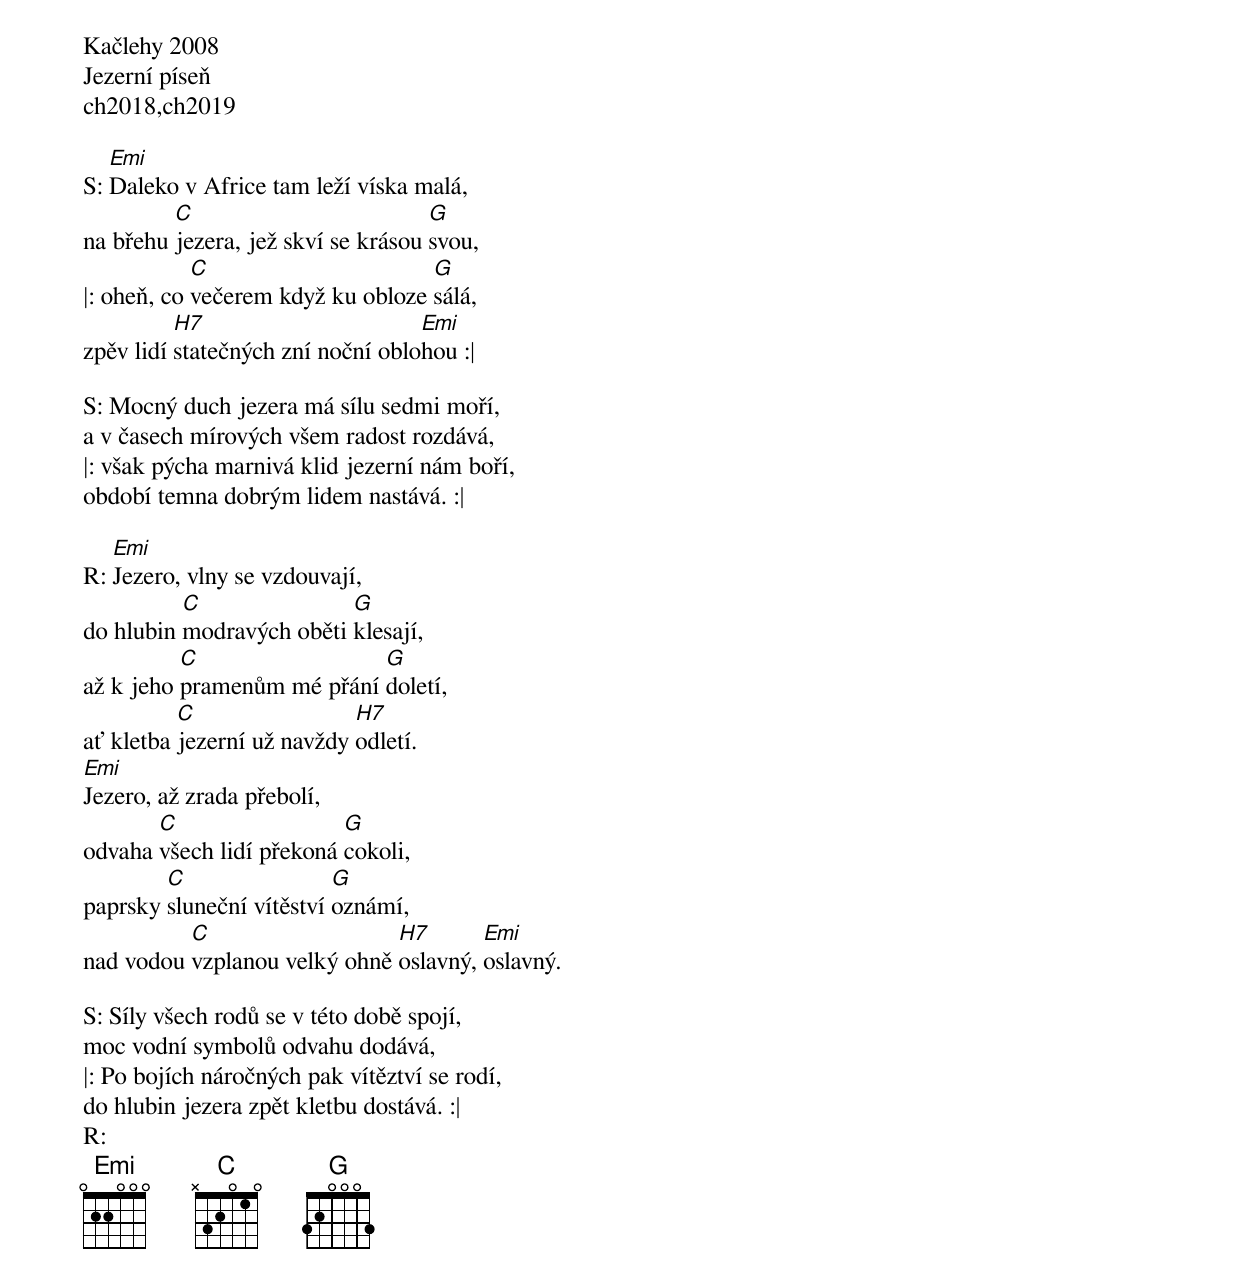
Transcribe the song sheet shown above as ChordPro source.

Kačlehy 2008
Jezerní píseň
ch2018,ch2019

S: [Emi]Daleko v Africe tam leží víska malá,
na břehu [C]jezera, jež skví se krásou [G]svou,
|: oheň, co [C]večerem když ku obloze [G]sálá,
zpěv lidí [H7]statečných zní noční oblo[Emi]hou :|

S: Mocný duch jezera má sílu sedmi moří,
a v časech mírových všem radost rozdává,
|: však pýcha marnivá klid jezerní nám boří,
období temna dobrým lidem nastává. :|

R: [Emi]Jezero, vlny se vzdouvají,
do hlubin [C]modravých oběti [G]klesají,
až k jeho [C]pramenům mé přání [G]doletí,
ať kletba [C]jezerní už navždy [H7]odletí.
[Emi]Jezero, až zrada přebolí,
odvaha [C]všech lidí překoná [G]cokoli,
paprsky [C]sluneční vítěství [G]oznámí,
nad vodou [C]vzplanou velký ohně [H7]oslavný, [Emi]oslavný.

S: Síly všech rodů se v této době spojí,
moc vodní symbolů odvahu dodává,
|: Po bojích náročných pak vítěztví se rodí,
do hlubin jezera zpět kletbu dostává. :|
R:
